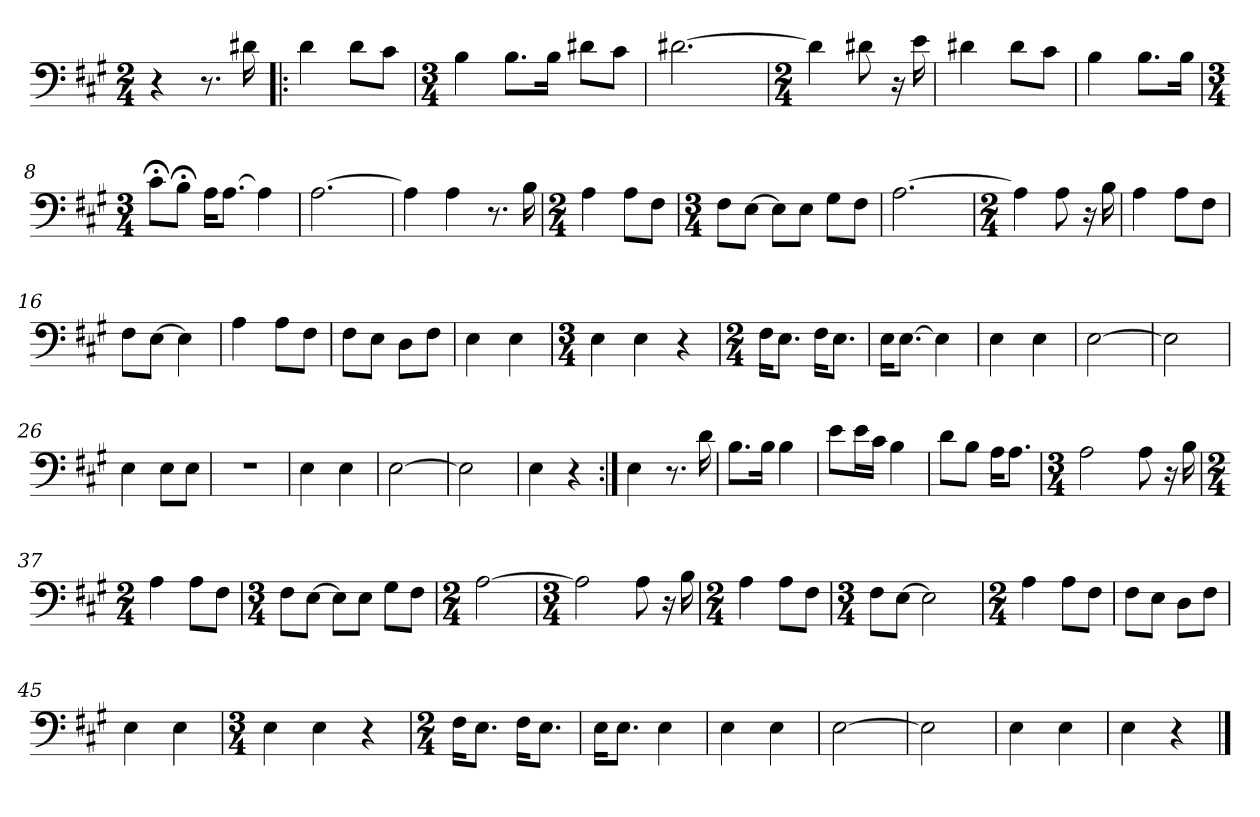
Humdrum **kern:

**kern
*part1
*staff1
*clefF4
*k[f#c#g#]
*M2/4
=1
4r
8.r
16d#X\
=2!|:
4d\
8d\L
8c#\J
=3
*M3/4
4B\
8.B\L
16B\Jk
8d#X\L
8c#\J
=4
[2.d#X\
=5
*M2/4
4d#\]
8d#X\
16r
16e\
=6
4d#X\
8d#\L
8c#\J
=7
4B\
8.B\L
16B\Jk
=8
*M3/4
8c#;<\L
8B;<\J
16A\KL
[8.A\J
4A\]
=9
[2.A\
=10
4A\]
4A\
8.r
16B\
=11
*M2/4
4A\
8A\L
8F#\J
=12
*M3/4
8F#\L
[8E\J
8E\L]
8E\J
8G#\L
8F#\J
=13
[2.A\
=14
*M2/4
4A\]
8A\
16r
16B\
=15
4A\
8A\L
8F#\J
=16
8F#\L
[8E\J
4E\]
=17
4A\
8A\L
8F#\J
=18
8F#\L
8E\J
8D\L
8F#\J
=19
4E\
4E\
=20
*M3/4
4E\
4E\
4r
=21
*M2/4
16F#\KL
8.E\J
16F#\KL
8.E\J
=22
16E\KL
[8.E\J
4E\]
=23
4E\
4E\
=24
[2E\
=25
2E\]
=26
4E\
8E\L
8E\J
=27
2r
=28
4E\
4E\
=29
[2E\
=30
2E\]
=
4E\
4r
=32:|!
4E\
8.r
16d\
=33
8.B\L
16B\Jk
4B\
=34
8e\L
16e\L
16c#\JJ
4B\
=35
8d\L
8B\J
16A\KL
8.A\J
=36
*M3/4
2A\
8A\
16r
16B\
=37
*M2/4
4A\
8A\L
8F#\J
=38
*M3/4
8F#\L
[8E\J
8E\L]
8E\J
8G#\L
8F#\J
=39
*M2/4
[2A\
=40
*M3/4
2A\]
8A\
16r
16B\
=41
*M2/4
4A\
8A\L
8F#\J
=42
*M3/4
8F#\L
[8E\J
2E\]
=43
*M2/4
4A\
8A\L
8F#\J
=44
8F#\L
8E\J
8D\L
8F#\J
=45
4E\
4E\
=46
*M3/4
4E\
4E\
4r
=47
*M2/4
16F#\KL
8.E\J
16F#\KL
8.E\J
=48
16E\KL
8.E\J
4E\
=49
4E\
4E\
=50
[2E\
=51
2E\]
=52
4E\
4E\
=53
4E\
4r
==
*-
